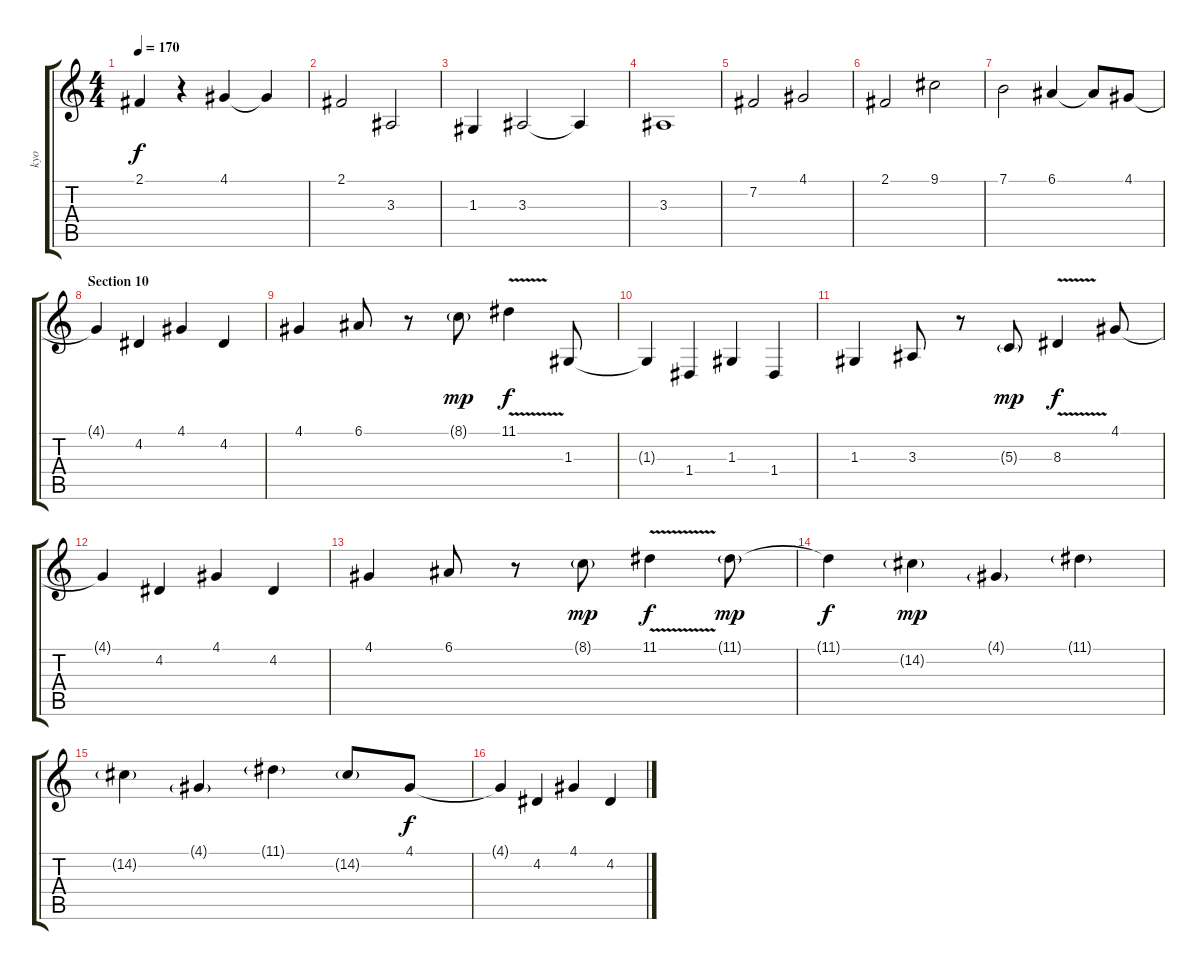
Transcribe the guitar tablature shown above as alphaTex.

\track ("kyo" "kyo") {instrument voiceoohs}
\staff {score tabs}
\tuning (E4 B3 G3 D3 A2 E2) {hide}
\ts (4 4)
\tempo 170
\clef g2
\ks c
2.1.4{dy f} r.4 4.1.4 4.1{t}.4 |
2.1.2 3.3.2 |
1.3.4 3.3.2 3.3{t}.4 |
3.3.1 |
7.2.2 4.1.2 |
2.1.2 9.1.2 |
7.1.2 6.1.4 6.1{t}.8 4.1.8 |
\section ("" "Section 10")
4.1{t}.4 4.2.4 4.1.4 4.2.4 |
4.1.4 6.1.8 r.8 8.1{g}.8{dy mp} 11.1{v}.4{dy f} 1.3.8 |
1.3{t}.4 1.4.4 1.3.4 1.4.4 |
1.3.4 3.3.8 r.8 5.3{g}.8{dy mp} 8.3{v}.4{dy f} 4.1.8 |
4.1{t}.4 4.2.4 4.1.4 4.2.4 |
4.1.4 6.1.8 r.8 8.1{g}.8{dy mp} 11.1{v}.4{dy f} 11.1{g}.8{dy mp} |
11.1{t}.4{dy f} 14.2{g}.4{dy mp} 4.1{g}.4 11.1{g}.4 |
14.2{g}.4 4.1{g}.4 11.1{g}.4 14.2{g}.8 4.1.8{dy f} |
4.1{t}.4 4.2.4 4.1.4 4.2.4
